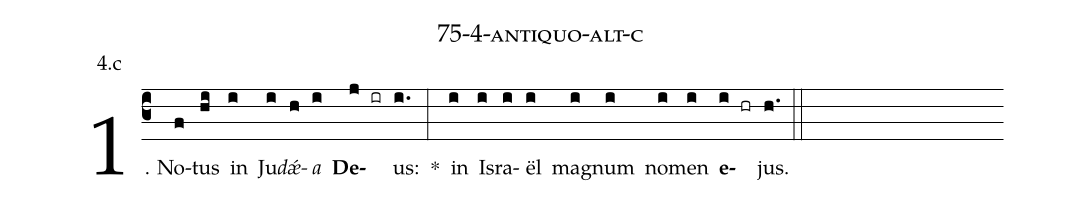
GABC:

name: 75-4-antiquo-alt-c;
annotation: 4.c;
%%
(c3)1. No(f)tus(hi) in(i) Ju(i)<i>dǽ</i>(h)<i>a</i>(i) <b>De</b>(j ir)us:(i.) *(:) in(i) Is(i)ra(i)ël(i) ma(i)gnum(i) no(i)men(i) <b>e</b>(i hr)jus.(h.) (::)
